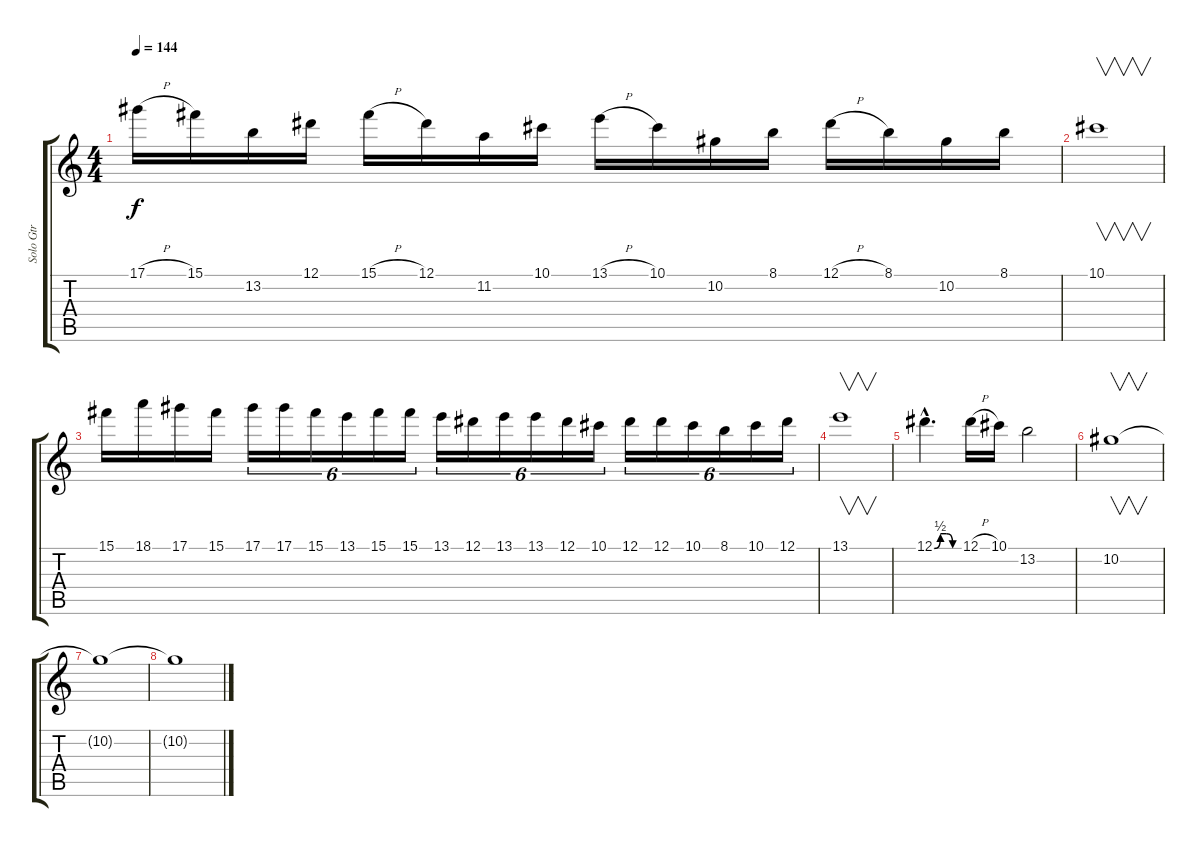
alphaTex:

\track ("Solo Gtr" "Solo Gtr") {instrument distortionguitar}
\staff {score tabs}
\tuning (Eb4 Bb3 Gb3 Db3 Ab2 Eb2) {hide}
\ts (4 4)
\tempo 144
\clef g2
\ks c
17.1{h}.16{dy f} 15.1.16 13.2.16 12.1.16 15.1{h}.16 12.1.16 11.2.16 10.1.16 13.1{h}.16 10.1.16 10.2.16 8.1.16 12.1{h}.16 8.1.16 10.2.16 8.1.16 |
10.1.1{v} |
15.1.16 18.1.16 17.1.16 15.1.16 17.1.16{tu (6 4)} 17.1.16{tu (6 4)} 15.1.16{tu (6 4)} 13.1.16{tu (6 4)} 15.1.16{tu (6 4)} 15.1.16{tu (6 4)} 13.1.16{tu (6 4)} 12.1.16{tu (6 4)} 13.1.16{tu (6 4)} 13.1.16{tu (6 4)} 12.1.16{tu (6 4)} 10.1.16{tu (6 4)} 12.1.16{tu (6 4)} 12.1.16{tu (6 4)} 10.1.16{tu (6 4)} 8.1.16{tu (6 4)} 10.1.16{tu (6 4)} 12.1.16{tu (6 4)} |
13.1.1{v} |
12.1{be (custom 0 0 15 2 30 2 45 0 60 0) hac}.4{d} 12.1{h}.16 10.1.16 13.2.2 |
10.2.1{v} |
10.2{t}.1{volume 0} |
10.2{t}.1
